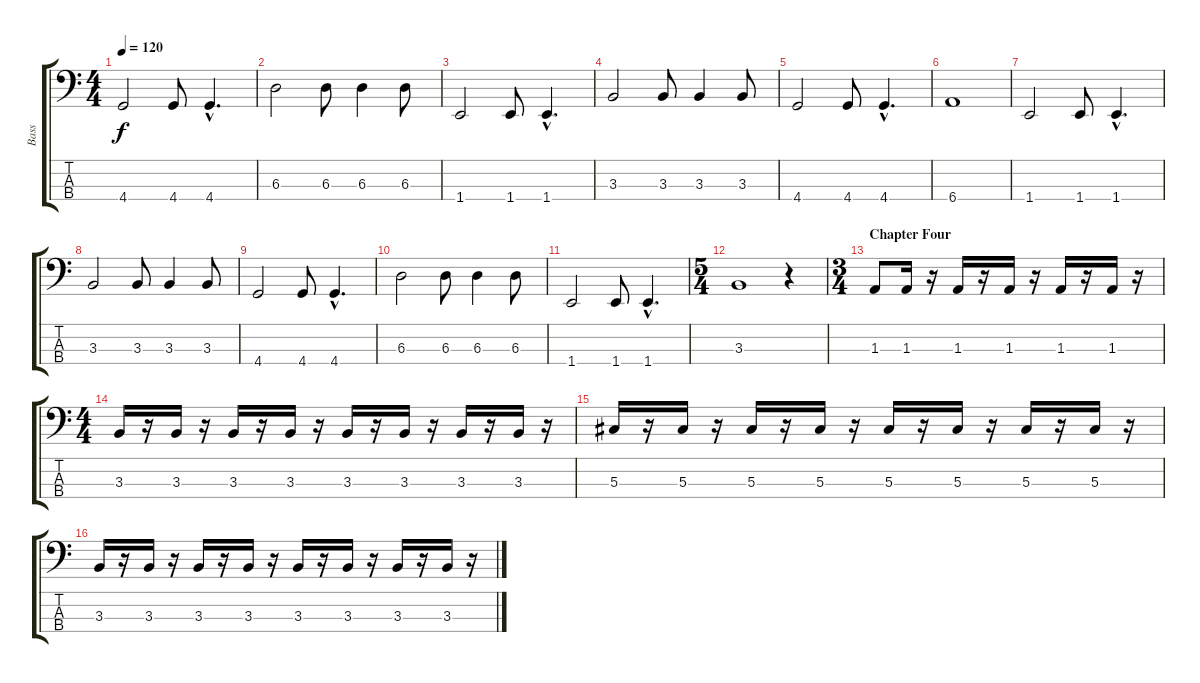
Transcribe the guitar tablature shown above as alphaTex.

\track ("Bass" "Bass") {instrument electricbassfinger}
\staff {score tabs}
\tuning (Gb2 Db2 Ab1 Eb1) {hide}
\ts (4 4)
\tempo 120
\clef f4
\ks c
4.4.2{dy f} 4.4.8 4.4{hac}.4{d} |
6.3.2 6.3.8 6.3.4 6.3.8 |
1.4.2 1.4.8 1.4{hac}.4{d} |
3.3.2 3.3.8 3.3.4 3.3.8 |
4.4.2 4.4.8 4.4{hac}.4{d} |
6.4.1 |
1.4.2 1.4.8 1.4{hac}.4{d} |
3.3.2 3.3.8 3.3.4 3.3.8 |
4.4.2 4.4.8 4.4{hac}.4{d} |
6.3.2 6.3.8 6.3.4 6.3.8 |
1.4.2 1.4.8 1.4{hac}.4{d} |
\ts (5 4)
3.3.1 r.4 |
\ts (3 4)
\section ("" "Chapter Four")
1.3.8 1.3.16 r.16 1.3.16 r.16 1.3.16 r.16 1.3.16 r.16 1.3.16 r.16 |
\ts (4 4)
3.3.16 r.16 3.3.16 r.16 3.3.16 r.16 3.3.16 r.16 3.3.16 r.16 3.3.16 r.16 3.3.16 r.16 3.3.16 r.16 |
5.3.16 r.16 5.3.16 r.16 5.3.16 r.16 5.3.16 r.16 5.3.16 r.16 5.3.16 r.16 5.3.16 r.16 5.3.16 r.16 |
3.3.16 r.16 3.3.16 r.16 3.3.16 r.16 3.3.16 r.16 3.3.16 r.16 3.3.16 r.16 3.3.16 r.16 3.3.16 r.16
